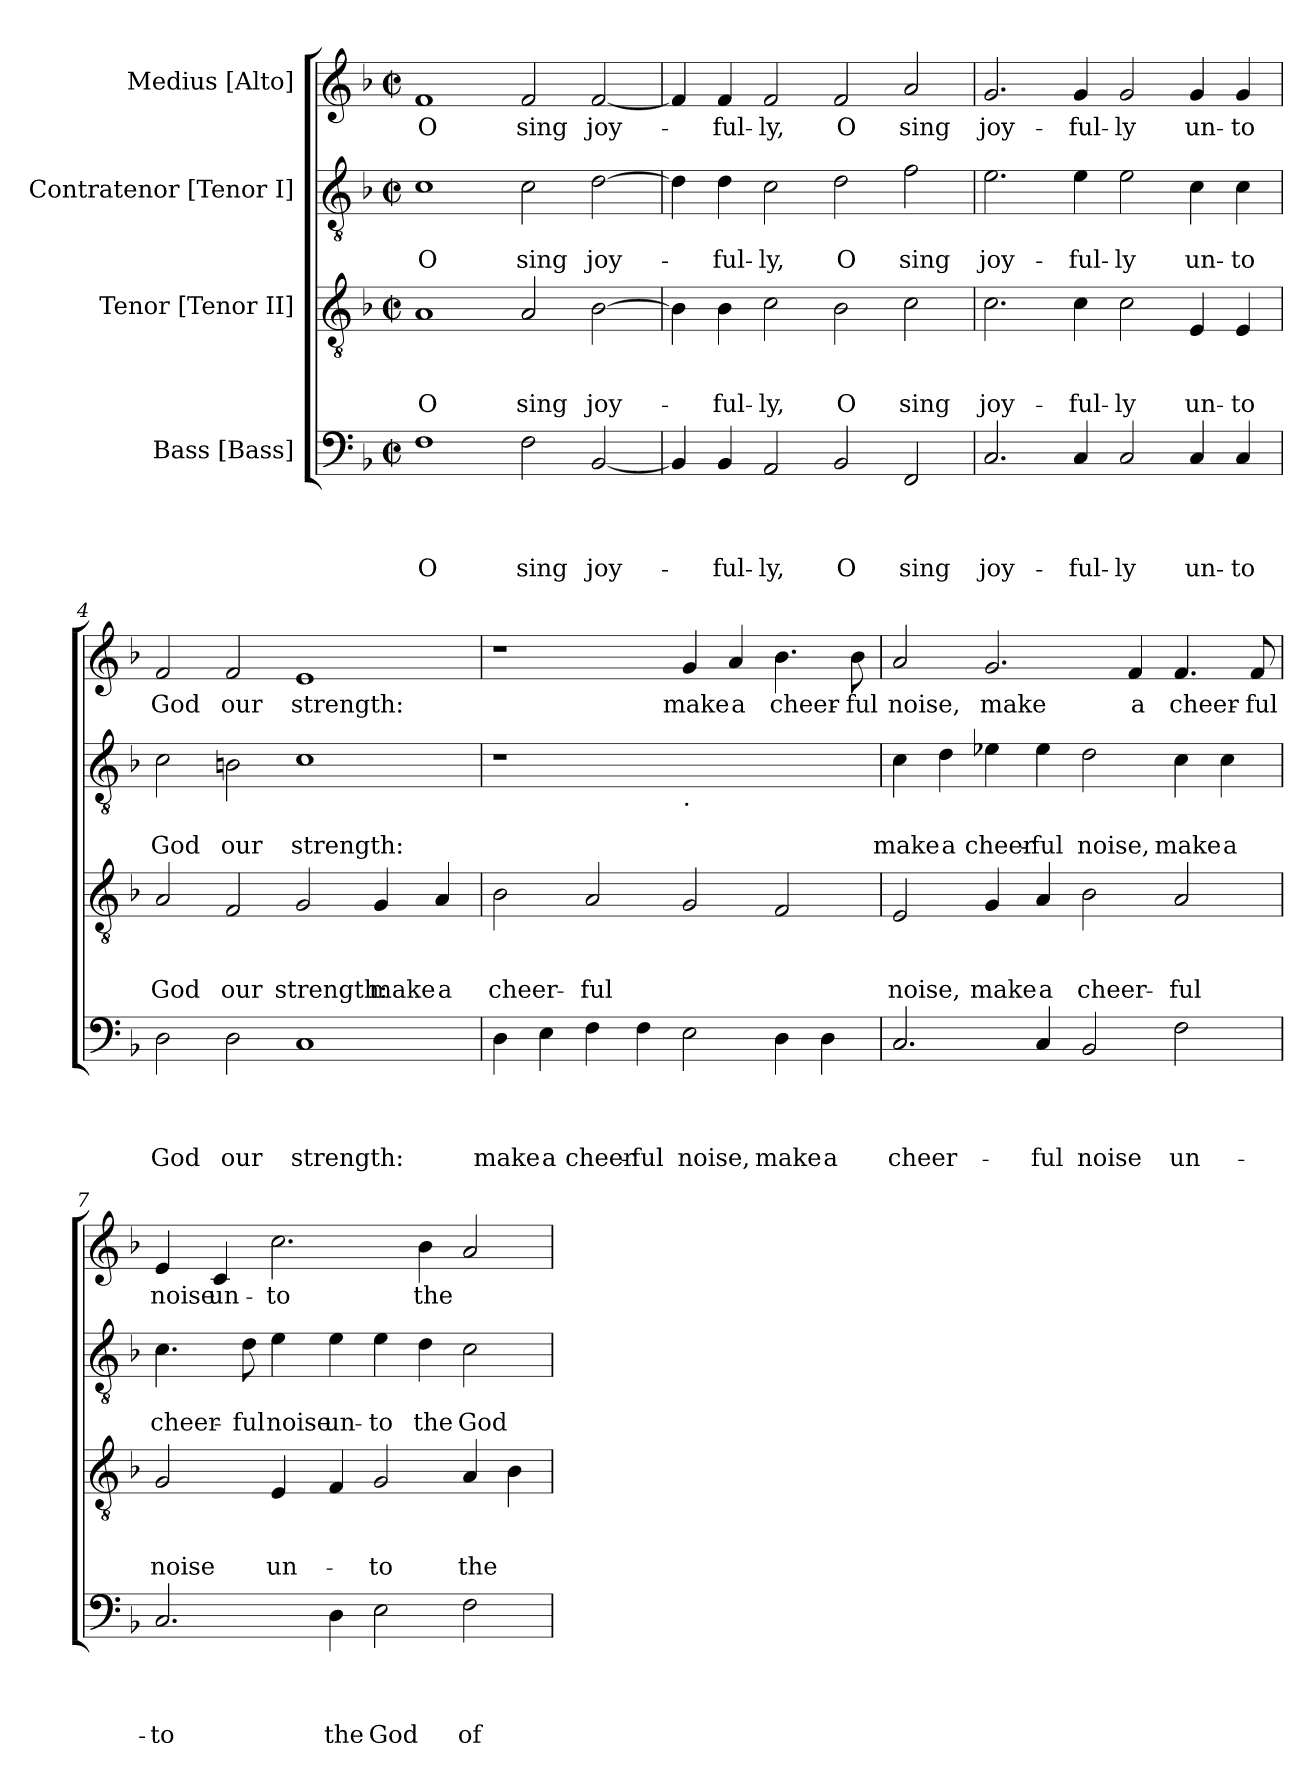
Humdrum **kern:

**kern	**text	**text	**text	**text	**kern	**text	**text	**text	**kern	**text	**text	**kern	**text
*part4	*part4	*part4	*part4	*part4	*part3	*part3	*part3	*part3	*part2	*part2	*part2	*part1	*part1
*staff4	*staff4	*staff4	*staff4	*staff4	*staff3	*staff3	*staff3	*staff3	*staff2	*staff2	*staff2	*staff1	*staff1
*I"Bass [Bass]	*	*	*	*	*I"Tenor [Tenor II]	*	*	*	*I"Contratenor [Tenor I]	*	*	*I"Medius [Alto]	*
*clefF4	*	*	*	*	*clefGv2	*	*	*	*clefGv2	*	*	*clefG2	*
*k[b-]	*	*	*	*	*k[b-]	*	*	*	*k[b-]	*	*	*k[b-]	*
*F:	*	*	*	*	*F:	*	*	*	*F:	*	*	*F:	*
*M2/2	*	*	*	*	*M2/2	*	*	*	*M2/2	*	*	*M2/2	*
*met(c|)	*	*	*	*	*met(c|)	*	*	*	*met(c|)	*	*	*met(c|)	*
=1	=1	=1	=1	=1	=1	=1	=1	=1	=1	=1	=1	=1	=1
!	!	!	!	!LO:LY:b	!	!	!	!LO:LY:b	!	!	!LO:LY:b	!	!LO:LY:b
1F	.	.	.	O	1A	.	.	O	1c	.	O	1f	O
!	!	!	!	!LO:LY:b	!	!	!	!LO:LY:b	!	!	!LO:LY:b	!	!LO:LY:b
2F\	.	.	.	sing	2A/	.	.	sing	2c\	.	sing	2f/	sing
!	!	!	!	!LO:LY:b	!	!	!	!LO:LY:b	!	!	!LO:LY:b	!	!LO:LY:b
[<2BB-/	.	.	.	joy-	[>2B-\	.	.	joy-	[>2d\	.	joy-	[<2f/	joy-
=2	=2	=2	=2	=2	=2	=2	=2	=2	=2	=2	=2	=2	=2
4BB-/]	.	.	.	.	4B-\]	.	.	.	4d\]	.	.	4f/]	.
!	!	!	!	!LO:LY:b	!	!	!	!LO:LY:b	!	!	!LO:LY:b	!	!LO:LY:b
4BB-/	.	.	.	-ful-	4B-\	.	.	-ful-	4d\	.	-ful-	4f/	-ful-
!	!	!	!	!LO:LY:b	!	!	!	!LO:LY:b	!	!	!LO:LY:b	!	!LO:LY:b
2AA/	.	.	.	-ly,	2c\	.	.	-ly,	2c\	.	-ly,	2f/	-ly,
!	!	!	!	!LO:LY:b	!	!	!	!LO:LY:b	!	!	!LO:LY:b	!	!LO:LY:b
2BB-/	.	.	.	O	2B-\	.	.	O	2d\	.	O	2f/	O
!	!	!	!	!LO:LY:b	!	!	!	!LO:LY:b	!	!	!LO:LY:b	!	!LO:LY:b
2FF/	.	.	.	sing	2c\	.	.	sing	2f\	.	sing	2a/	sing
=3	=3	=3	=3	=3	=3	=3	=3	=3	=3	=3	=3	=3	=3
!	!	!	!	!LO:LY:b	!	!	!	!LO:LY:b	!	!	!LO:LY:b	!	!LO:LY:b
2.C/	.	.	.	joy-	2.c\	.	.	joy-	2.e\	.	joy-	2.g/	joy-
!	!	!	!	!LO:LY:b	!	!	!	!LO:LY:b	!	!	!LO:LY:b	!	!LO:LY:b
4C/	.	.	.	-ful-	4c\	.	.	-ful-	4e\	.	-ful-	4g/	-ful-
!	!	!	!	!LO:LY:b	!	!	!	!LO:LY:b	!	!	!LO:LY:b	!	!LO:LY:b
2C/	.	.	.	-ly	2c\	.	.	-ly	2e\	.	-ly	2g/	-ly
!	!	!	!	!LO:LY:b	!	!	!	!LO:LY:b	!	!	!LO:LY:b	!	!LO:LY:b
4C/	.	.	.	un-	4E/	.	.	un-	4c\	.	un-	4g/	un-
!	!	!	!	!LO:LY:b	!	!	!	!LO:LY:b	!	!	!LO:LY:b	!	!LO:LY:b
4C/	.	.	.	-to	4E/	.	.	-to	4c\	.	-to	4g/	-to
!!LO:LB:g=z
=4	=4	=4	=4	=4	=4	=4	=4	=4	=4	=4	=4	=4	=4
!	!	!	!	!LO:LY:b	!	!	!	!LO:LY:b	!	!	!LO:LY:b	!	!LO:LY:b
2D\	.	.	.	God	2A/	.	.	God	2c\	.	God	2f/	God
!	!	!	!	!LO:LY:b	!	!	!	!LO:LY:b	!	!	!LO:LY:b	!	!LO:LY:b
2D\	.	.	.	our	2F/	.	.	our	2Bn\	.	our	2f/	our
!	!	!	!	!LO:LY:b	!	!	!	!LO:LY:b	!	!	!LO:LY:b	!	!LO:LY:b
1C	.	.	.	strength:	2G/	.	.	strength:	1c	.	strength:	1e	strength:
!	!	!	!	!	!	!	!	!LO:LY:b	!	!	!	!	!
.	.	.	.	.	4G/	.	.	make	.	.	.	.	.
!	!	!	!	!	!	!	!	!LO:LY:b	!	!	!	!	!
.	.	.	.	.	4A/	.	.	a	.	.	.	.	.
=5	=5	=5	=5	=5	=5	=5	=5	=5	=5	=5	=5	=5	=5
!	!	!	!	!LO:LY:b	!	!	!	!LO:LY:b	!	!	!	!	!
4D\	.	.	.	make	2B-\	.	.	cheer-	1r	.	.	1r	.
!	!	!	!	!LO:LY:b	!	!	!	!	!	!	!	!	!
4E\	.	.	.	a	.	.	.	.	.	.	.	.	.
!	!	!	!	!LO:LY:b	!	!	!	!LO:LY:b	!	!	!	!	!
4F\	.	.	.	cheer-	2A/	.	.	-ful	.	.	.	.	.
!	!	!	!	!LO:LY:b	!	!	!	!	!	!	!	!	!
4F\	.	.	.	-ful	.	.	.	.	.	.	.	.	.
!	!	!	!	!	!	!	!	!	!LO:TX:b:t=.	!	!	!	!
!	!	!	!	!LO:LY:b	!	!	!	!	!	!	!	!	!LO:LY:b
2E\	.	.	.	noise,	2G/	.	.	.	1ryy	.	.	4g/	make
!	!	!	!	!	!	!	!	!	!	!	!	!	!LO:LY:b
.	.	.	.	.	.	.	.	.	.	.	.	4a/	a
!	!	!	!	!LO:LY:b	!	!	!	!	!	!	!	!	!LO:LY:b
4D\	.	.	.	make	2F/	.	.	.	.	.	.	4.b-\	cheer-
!	!	!	!	!LO:LY:b	!	!	!	!	!	!	!	!	!
4D\	.	.	.	a	.	.	.	.	.	.	.	.	.
!	!	!	!	!	!	!	!	!	!	!	!	!	!LO:LY:b
.	.	.	.	.	.	.	.	.	.	.	.	8b-\	-ful
=6	=6	=6	=6	=6	=6	=6	=6	=6	=6	=6	=6	=6	=6
!	!	!	!	!LO:LY:b	!	!	!	!LO:LY:b	!	!	!LO:LY:b	!	!LO:LY:b
2.C/	.	.	.	cheer-	2E/	.	.	noise,	4c\	.	make	2a/	noise,
!	!	!	!	!	!	!	!	!	!	!	!LO:LY:b	!	!
.	.	.	.	.	.	.	.	.	4d\	.	a	.	.
!	!	!	!	!	!	!	!	!LO:LY:b	!	!	!LO:LY:b	!	!LO:LY:b
.	.	.	.	.	4G/	.	.	make	4e-X\	.	cheer-	2.g/	make
!	!	!	!	!LO:LY:b	!	!	!	!LO:LY:b	!	!	!LO:LY:b	!	!
4C/	.	.	.	-ful	4A/	.	.	a	4e-\	.	-ful	.	.
!	!	!	!	!LO:LY:b	!	!	!	!LO:LY:b	!	!	!LO:LY:b	!	!
2BB-/	.	.	.	noise	2B-\	.	.	cheer-	2d\	.	noise,	.	.
!	!	!	!	!	!	!	!	!	!	!	!	!	!LO:LY:b
.	.	.	.	.	.	.	.	.	.	.	.	4f/	a
!	!	!	!	!LO:LY:b	!	!	!	!LO:LY:b	!	!	!LO:LY:b	!	!LO:LY:b
2F\	.	.	.	un-	2A/	.	.	-ful	4c\	.	make	4.f/	cheer-
!	!	!	!	!	!	!	!	!	!	!	!LO:LY:b	!	!
.	.	.	.	.	.	.	.	.	4c\	.	a	.	.
!	!	!	!	!	!	!	!	!	!	!	!	!	!LO:LY:b
.	.	.	.	.	.	.	.	.	.	.	.	8f/	-ful
!!LO:LB:g=z
=7	=7	=7	=7	=7	=7	=7	=7	=7	=7	=7	=7	=7	=7
!	!	!	!	!LO:LY:b	!	!	!	!LO:LY:b	!	!	!LO:LY:b	!	!LO:LY:b
2.C/	.	.	.	-to	2G/	.	.	noise	4.c\	.	cheer-	4e/	noise
!	!	!	!	!	!	!	!	!	!	!	!	!	!LO:LY:b
.	.	.	.	.	.	.	.	.	.	.	.	4c/	un-
!	!	!	!	!	!	!	!	!	!	!	!LO:LY:b	!	!
.	.	.	.	.	.	.	.	.	8d\	.	-ful	.	.
!	!	!	!	!	!	!	!	!LO:LY:b	!	!	!LO:LY:b	!	!LO:LY:b
.	.	.	.	.	4E/	.	.	un-	4e\	.	noise	2.cc\	-to
!	!	!	!	!LO:LY:b	!	!	!	!	!	!	!LO:LY:b	!	!
4D\	.	.	.	the	4F/	.	.	.	4e\	.	un-	.	.
!	!	!	!	!LO:LY:b	!	!	!	!LO:LY:b	!	!	!LO:LY:b	!	!
2E\	.	.	.	God	2G/	.	.	-to	4e\	.	-to	.	.
!	!	!	!	!	!	!	!	!	!	!	!LO:LY:b	!	!LO:LY:b
.	.	.	.	.	.	.	.	.	4d\	.	the	4b-\	the
!	!	!	!	!LO:LY:b	!	!	!	!LO:LY:b	!	!	!LO:LY:b	!	!
2F\	.	.	.	of	4A/	.	.	the	2c\	.	God	2a/	.
.	.	.	.	.	4B-\	.	.	.	.	.	.	.	.
=	=	=	=	=	=	=	=	=	=	=	=	=	=
*-	*-	*-	*-	*-	*-	*-	*-	*-	*-	*-	*-	*-	*-
